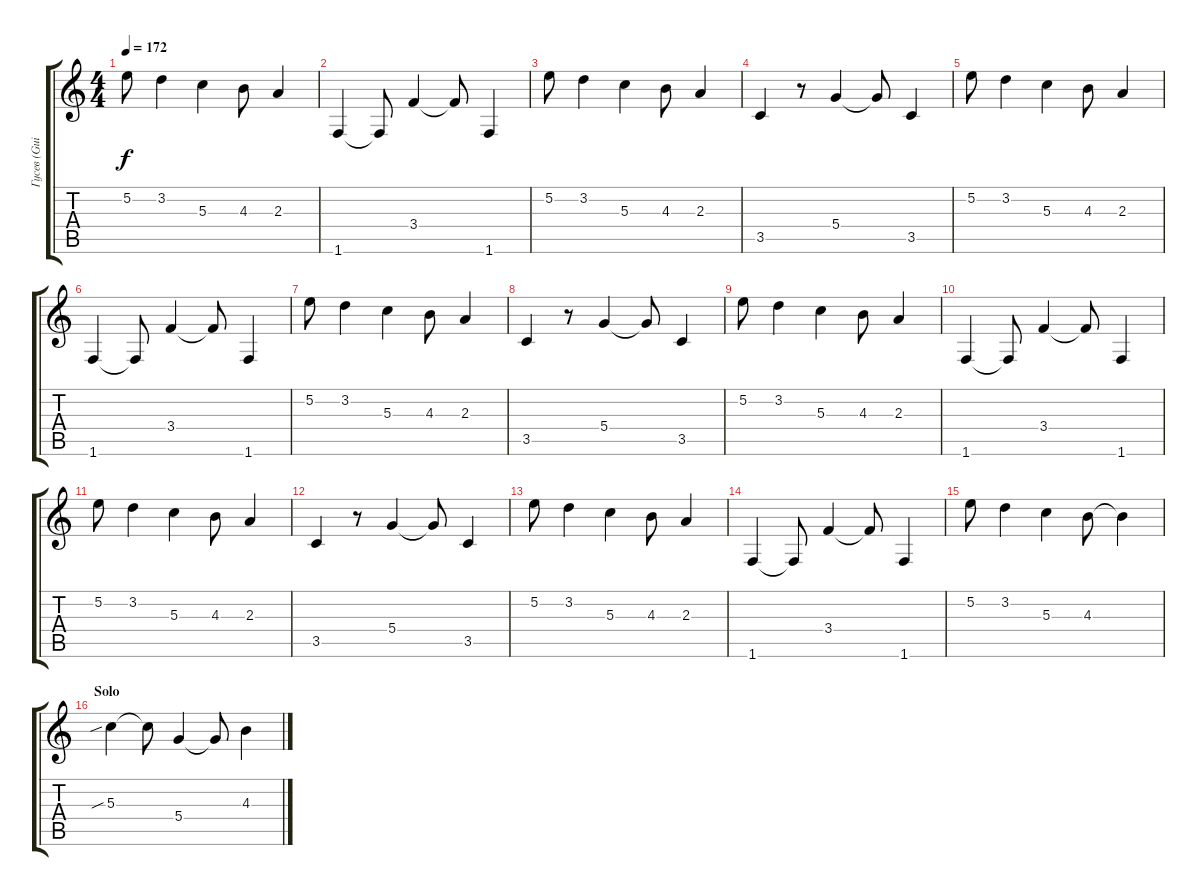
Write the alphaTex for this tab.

\track ("Гусев (Guitar 2)" "Гусев (Gui") {instrument acousticguitarsteel}
\staff {score tabs}
\tuning (E4 B3 G3 D3 A2 E2) {hide}
\ts (4 4)
\tempo 172
\clef g2
\ks c
5.2.8{dy f} 3.2.4 5.3.4 4.3.8 2.3.4 |
1.6.4 1.6{t}.8 3.4.4 3.4{t}.8 1.6.4 |
5.2.8 3.2.4 5.3.4 4.3.8 2.3.4 |
3.5.4 r.8 5.4.4 5.4{t}.8 3.5.4 |
5.2.8 3.2.4 5.3.4 4.3.8 2.3.4 |
1.6.4 1.6{t}.8 3.4.4 3.4{t}.8 1.6.4 |
5.2.8 3.2.4 5.3.4 4.3.8 2.3.4 |
3.5.4 r.8 5.4.4 5.4{t}.8 3.5.4 |
5.2.8 3.2.4 5.3.4 4.3.8 2.3.4 |
1.6.4 1.6{t}.8 3.4.4 3.4{t}.8 1.6.4 |
5.2.8 3.2.4 5.3.4 4.3.8 2.3.4 |
3.5.4 r.8 5.4.4 5.4{t}.8 3.5.4 |
5.2.8 3.2.4 5.3.4 4.3.8 2.3.4 |
1.6.4 1.6{t}.8 3.4.4 3.4{t}.8 1.6.4 |
5.2.8 3.2.4 5.3.4 4.3.8 4.3{t}.4 |
\section ("" "Solo")
5.3{sib}.4 5.3{t}.8 5.4.4 5.4{t}.8 4.3.4
